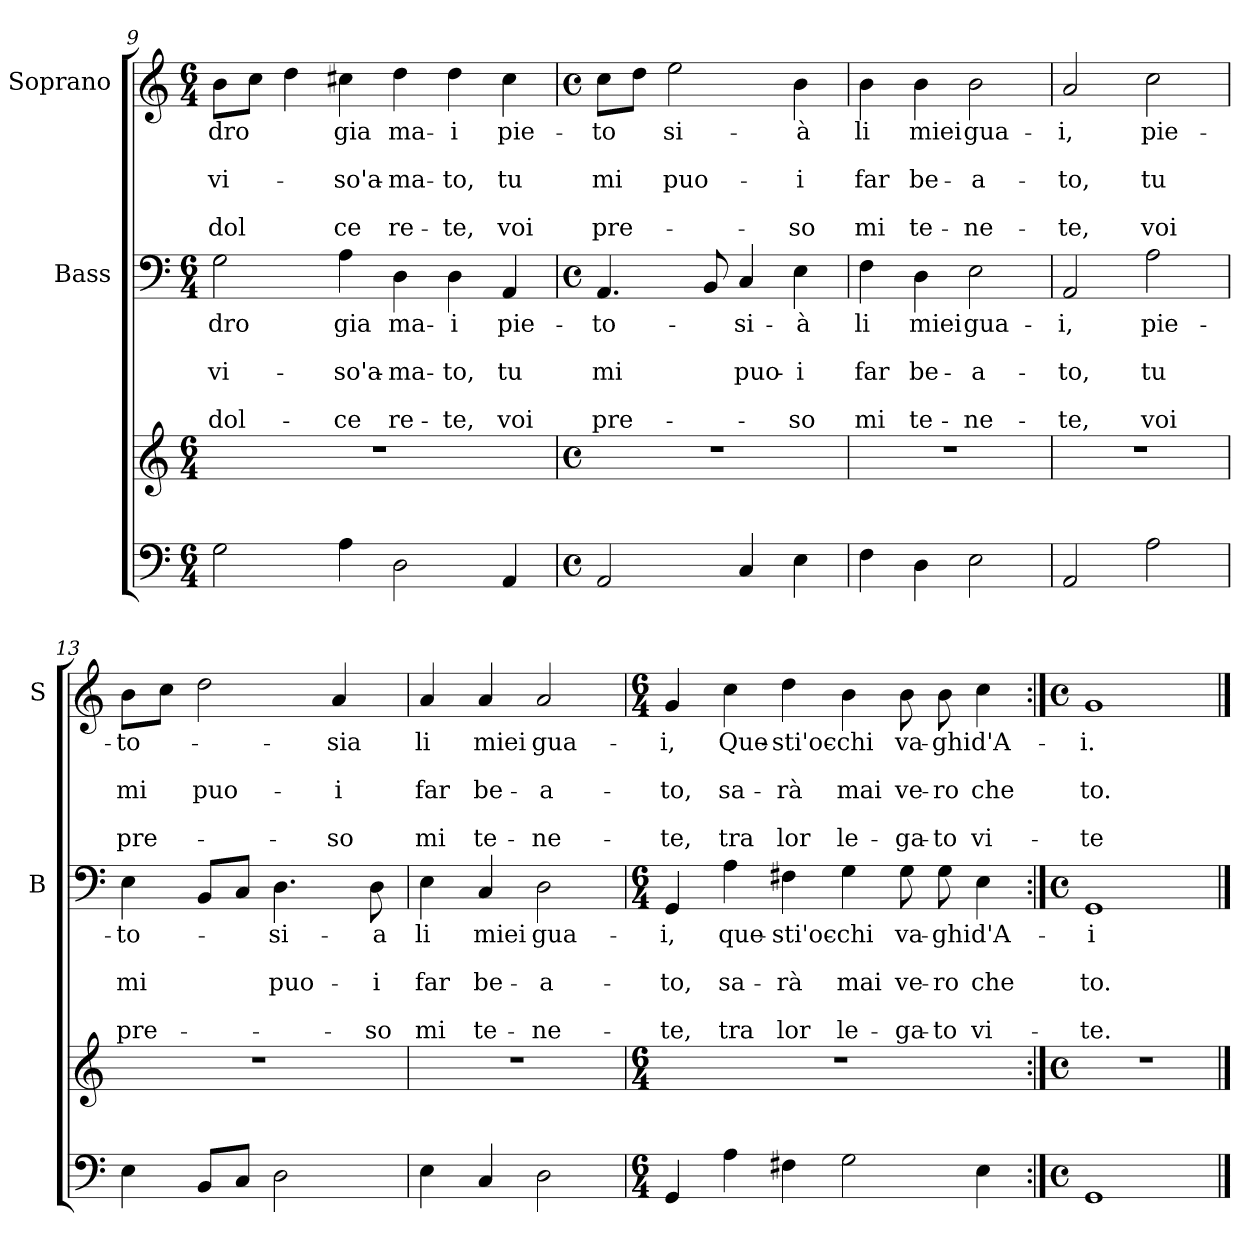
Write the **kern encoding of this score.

**kern	**kern	**kern	**text	**text	**text	**text	**text	**kern	**text	**text	**text	**text	**text
*part3	*part3	*part2	*part2	*part2	*part2	*part2	*part2	*part1	*part1	*part1	*part1	*part1	*part1
*staff4	*staff3	*staff2	*staff2	*staff2	*staff2	*staff2	*staff2	*staff1	*staff1	*staff1	*staff1	*staff1	*staff1
*	*	*I"Bass	*	*	*	*	*	*I"Soprano	*	*	*	*	*
*	*	*I'B	*	*	*	*	*	*I'S	*	*	*	*	*
!!LO:PB:g=z
*clefF4	*clefG2	*clefF4	*	*	*	*	*	*clefG2	*	*	*	*	*
*k[]	*k[]	*k[]	*	*	*	*	*	*k[]	*	*	*	*	*
*C:	*C:	*C:	*	*	*	*	*	*C:	*	*	*	*	*
*M6/4	*M6/4	*M6/4	*	*	*	*	*	*M6/4	*	*	*	*	*
=9	=9	=9	=9	=9	=9	=9	=9	=9	=9	=9	=9	=9	=9
!	!	!	!LO:LY:b	!	!LO:LY:b	!	!LO:LY:b	!	!LO:LY:b	!	!LO:LY:b	!	!LO:LY:b
2G\	1.r	2G\	-dro	.	vi-	.	dol-	8b\L	-dro	.	vi-	.	dol
.	.	.	.	.	.	.	.	8cc\J	.	.	.	.	.
.	.	.	.	.	.	.	.	4dd\	.	.	.	.	.
!	!	!	!LO:LY:b	!	!LO:LY:b	!	!LO:LY:b	!	!LO:LY:b	!	!LO:LY:b	!	!LO:LY:b
4A\	.	4A\	gia	.	-so'a-	.	-ce	4cc#X\	gia	.	-so'a-	.	ce
!	!	!	!LO:LY:b	!	!LO:LY:b	!	!LO:LY:b	!	!LO:LY:b	!	!LO:LY:b	!	!LO:LY:b
2D\	.	4D\	ma-	.	-ma-	.	re-	4dd\	ma-	.	-ma-	.	re-
!	!	!	!LO:LY:b	!	!LO:LY:b	!	!LO:LY:b	!	!LO:LY:b	!	!LO:LY:b	!	!LO:LY:b
.	.	4D\	-i	.	-to,	.	-te,	4dd\	-i	.	-to,	.	-te,
!	!	!	!LO:LY:b	!	!LO:LY:b	!	!LO:LY:b	!	!LO:LY:b	!	!LO:LY:b	!	!LO:LY:b
4AA/	.	4AA/	pie-	.	tu	.	voi	4cc#\	pie-	.	tu	.	voi
=10	=10	=10	=10	=10	=10	=10	=10	=10	=10	=10	=10	=10	=10
*M4/4	*M4/4	*M4/4	*	*	*	*	*	*M4/4	*	*	*	*	*
*met(c)	*met(c)	*met(c)	*	*	*	*	*	*met(c)	*	*	*	*	*
!	!	!	!LO:LY:b	!	!LO:LY:b	!	!LO:LY:b	!	!LO:LY:b	!	!LO:LY:b	!	!LO:LY:b
2AA/	1r	4.AA/	-to-	.	mi	.	pre-	8cc\L	-to	.	mi	.	pre-
.	.	.	.	.	.	.	.	8dd\J	.	.	.	.	.
!	!	!	!	!	!	!	!	!	!LO:LY:b	!	!LO:LY:b	!	!
.	.	.	.	.	.	.	.	2ee\	si-	.	puo-	.	.
.	.	8BB/	.	.	.	.	.	.	.	.	.	.	.
!	!	!	!LO:LY:b	!	!LO:LY:b	!	!	!	!	!	!	!	!
4C/	.	4C/	-si-	.	puo-	.	.	.	.	.	.	.	.
!	!	!	!LO:LY:b	!	!LO:LY:b	!	!LO:LY:b	!	!LO:LY:b	!	!LO:LY:b	!	!LO:LY:b
4E\	.	4E\	-à	.	-i	.	-so	4b\	-à	.	-i	.	-so
=11	=11	=11	=11	=11	=11	=11	=11	=11	=11	=11	=11	=11	=11
!	!	!	!LO:LY:b	!	!LO:LY:b	!	!LO:LY:b	!	!LO:LY:b	!	!LO:LY:b	!	!LO:LY:b
4F\	1r	4F\	li	.	far	.	mi	4b\	li	.	far	.	mi
!	!	!	!LO:LY:b	!	!LO:LY:b	!	!LO:LY:b	!	!LO:LY:b	!	!LO:LY:b	!	!LO:LY:b
4D\	.	4D\	miei	.	be-	.	te-	4b\	miei	.	be-	.	te-
!	!	!	!LO:LY:b	!	!LO:LY:b	!	!LO:LY:b	!	!LO:LY:b	!	!LO:LY:b	!	!LO:LY:b
2E\	.	2E\	gua-	.	-a-	.	-ne-	2b\	gua-	.	-a-	.	-ne-
=12	=12	=12	=12	=12	=12	=12	=12	=12	=12	=12	=12	=12	=12
!	!	!	!LO:LY:b	!	!LO:LY:b	!	!LO:LY:b	!	!LO:LY:b	!	!LO:LY:b	!	!LO:LY:b
2AA/	1r	2AA/	-i,	.	-to,	.	-te,	2a/	-i,	.	-to,	.	-te,
!	!	!	!LO:LY:b	!	!LO:LY:b	!	!LO:LY:b	!	!LO:LY:b	!	!LO:LY:b	!	!LO:LY:b
2A\	.	2A\	pie-	.	tu	.	voi	2cc\	pie-	.	tu	.	voi
!!LO:LB:g=z
=13	=13	=13	=13	=13	=13	=13	=13	=13	=13	=13	=13	=13	=13
!	!	!	!LO:LY:b	!	!LO:LY:b	!	!LO:LY:b	!	!LO:LY:b	!	!LO:LY:b	!	!LO:LY:b
4E\	1r	4E\	-to-	.	mi	.	pre-	8b\L	-to-	.	mi	.	pre-
.	.	.	.	.	.	.	.	8cc\J	.	.	.	.	.
!	!	!	!	!	!	!	!	!	!	!	!LO:LY:b	!	!
8BB/L	.	8BB/L	.	.	.	.	.	2dd\	.	.	puo-	.	.
8C/J	.	8C/J	.	.	.	.	.	.	.	.	.	.	.
!	!	!	!LO:LY:b	!	!LO:LY:b	!	!	!	!	!	!	!	!
2D\	.	4.D\	-si-	.	puo-	.	.	.	.	.	.	.	.
!	!	!	!	!	!	!	!	!	!LO:LY:b	!	!LO:LY:b	!	!LO:LY:b
.	.	.	.	.	.	.	.	4a/	-sia	.	-i	.	-so
!	!	!	!LO:LY:b	!	!LO:LY:b	!	!LO:LY:b	!	!	!	!	!	!
.	.	8D\	-a	.	-i	.	-so	.	.	.	.	.	.
=14	=14	=14	=14	=14	=14	=14	=14	=14	=14	=14	=14	=14	=14
!	!	!	!LO:LY:b	!	!LO:LY:b	!	!LO:LY:b	!	!LO:LY:b	!	!LO:LY:b	!	!LO:LY:b
4E\	1r	4E\	li	.	far	.	mi	4a/	li	.	far	.	mi
!	!	!	!LO:LY:b	!	!LO:LY:b	!	!LO:LY:b	!	!LO:LY:b	!	!LO:LY:b	!	!LO:LY:b
4C/	.	4C/	miei	.	be-	.	te-	4a/	miei	.	be-	.	te-
!	!	!	!LO:LY:b	!	!LO:LY:b	!	!LO:LY:b	!	!LO:LY:b	!	!LO:LY:b	!	!LO:LY:b
2D\	.	2D\	gua-	.	-a-	.	-ne-	2a/	gua-	.	-a-	.	-ne-
=15	=15	=15	=15	=15	=15	=15	=15	=15	=15	=15	=15	=15	=15
*M6/4	*M6/4	*M6/4	*	*	*	*	*	*M6/4	*	*	*	*	*
!	!	!	!LO:LY:b	!	!LO:LY:b	!	!LO:LY:b	!	!LO:LY:b	!	!LO:LY:b	!	!LO:LY:b
4GG/	1.r	4GG/	-i,	.	-to,	.	-te,	4g/	-i,	.	-to,	.	-te,
!	!	!	!LO:LY:b	!	!LO:LY:b	!	!LO:LY:b	!	!LO:LY:b	!	!LO:LY:b	!	!LO:LY:b
4A\	.	4A\	que-	.	sa-	.	tra	4cc\	Que-	.	sa-	.	tra
!	!	!	!LO:LY:b	!	!LO:LY:b	!	!LO:LY:b	!	!LO:LY:b	!	!LO:LY:b	!	!LO:LY:b
4F#X\	.	4F#X\	-sti'oc-	.	-rà	.	lor	4dd\	-sti'oc-	.	-rà	.	lor
!	!	!	!LO:LY:b	!	!LO:LY:b	!	!LO:LY:b	!	!LO:LY:b	!	!LO:LY:b	!	!LO:LY:b
2G\	.	4G\	-chi	.	mai	.	le-	4b\	-chi	.	mai	.	le-
!	!	!	!LO:LY:b	!	!LO:LY:b	!	!LO:LY:b	!	!LO:LY:b	!	!LO:LY:b	!	!LO:LY:b
.	.	8G\	va-	.	ve-	.	-ga-	8b\	va-	.	ve-	.	-ga-
!	!	!	!LO:LY:b	!	!LO:LY:b	!	!LO:LY:b	!	!LO:LY:b	!	!LO:LY:b	!	!LO:LY:b
.	.	8G\	-ghi	.	-ro	.	-to	8b\	-ghi	.	-ro	.	-to
!	!	!	!LO:LY:b	!	!LO:LY:b	!	!LO:LY:b	!	!LO:LY:b	!	!LO:LY:b	!	!LO:LY:b
4E\	.	4E\	d'A-	.	che	.	vi-	4cc\	d'A-	.	che	.	vi-
=16:|!	=16:|!	=16:|!	=16:|!	=16:|!	=16:|!	=16:|!	=16:|!	=16:|!	=16:|!	=16:|!	=16:|!	=16:|!	=16:|!
*M4/4	*M4/4	*M4/4	*	*	*	*	*	*M4/4	*	*	*	*	*
*met(c)	*met(c)	*met(c)	*	*	*	*	*	*met(c)	*	*	*	*	*
!	!	!	!LO:LY:b	!	!LO:LY:b	!	!LO:LY:b	!	!LO:LY:b	!	!LO:LY:b	!	!LO:LY:b
1GG	1r	1GG	-i	.	to.	.	-te.	1g	-i.	.	to.	.	-te
==	==	==	==	==	==	==	==	==	==	==	==	==	==
*-	*-	*-	*-	*-	*-	*-	*-	*-	*-	*-	*-	*-	*-
